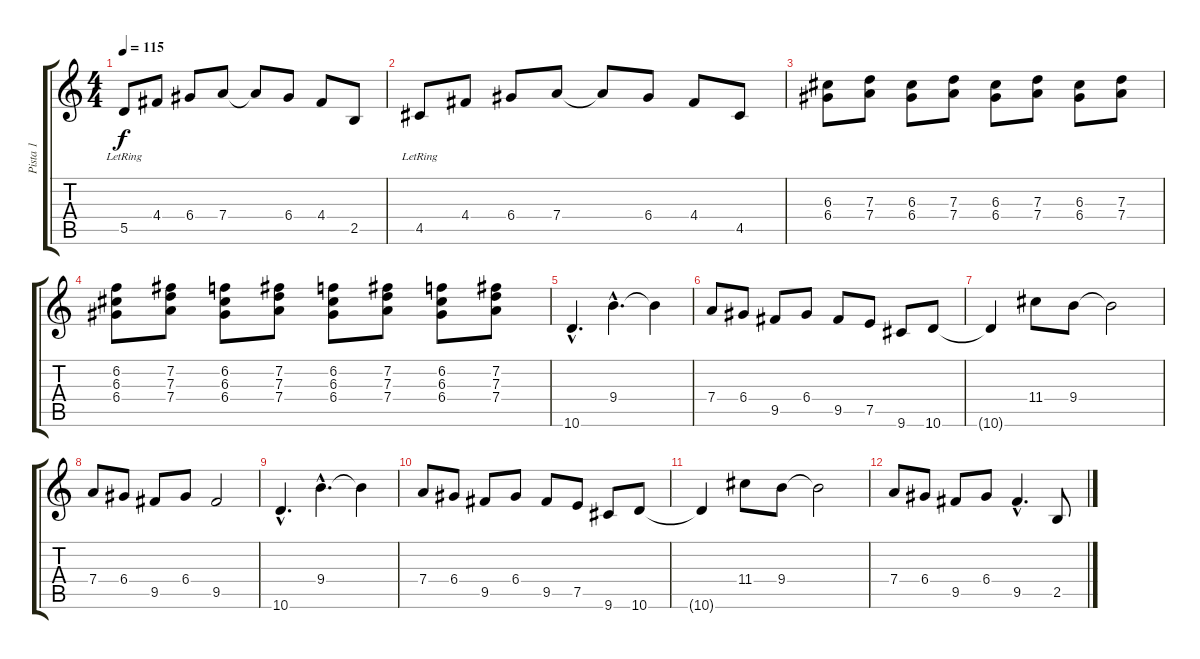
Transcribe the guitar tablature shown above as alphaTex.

\track ("Pista 1" "Pista 1") {instrument acousticguitarnylon}
\staff {score tabs}
\tuning (E4 B3 G3 D3 A2 E2) {hide}
\ts (4 4)
\tempo 115
\clef g2
\ks c
5.5{lr}.8{dy f} 4.4.8 6.4.8 7.4.8 7.4{t}.8 6.4.8 4.4.8 2.5.8 |
4.5{lr}.8 4.4.8 6.4.8 7.4.8 7.4{t}.8 6.4.8 4.4.8 4.5.8 |
(6.3 6.4).8 (7.3 7.4).8 (6.3 6.4).8 (7.3 7.4).8 (6.3 6.4).8 (7.3 7.4).8 (6.3 6.4).8 (7.3 7.4).8 |
(6.2 6.3 6.4).8 (7.2 7.3 7.4).8 (6.2 6.3 6.4).8 (7.2 7.3 7.4).8 (6.2 6.3 6.4).8 (7.2 7.3 7.4).8 (6.2 6.3 6.4).8 (7.2 7.3 7.4).8 |
10.6{hac}.4{d} 9.4{hac}.4{d} 9.4{t}.4 |
7.4.8 6.4.8 9.5.8 6.4.8 9.5.8 7.5.8 9.6.8 10.6.8 |
10.6{t}.4 11.4.8 9.4.8 9.4{t}.2 |
7.4.8 6.4.8 9.5.8 6.4.8 9.5.2 |
10.6{hac}.4{d} 9.4{hac}.4{d} 9.4{t}.4 |
7.4.8 6.4.8 9.5.8 6.4.8 9.5.8 7.5.8 9.6.8 10.6.8 |
10.6{t}.4 11.4.8 9.4.8 9.4{t}.2 |
7.4.8 6.4.8 9.5.8 6.4.8 9.5{hac}.4{d} 2.5.8
